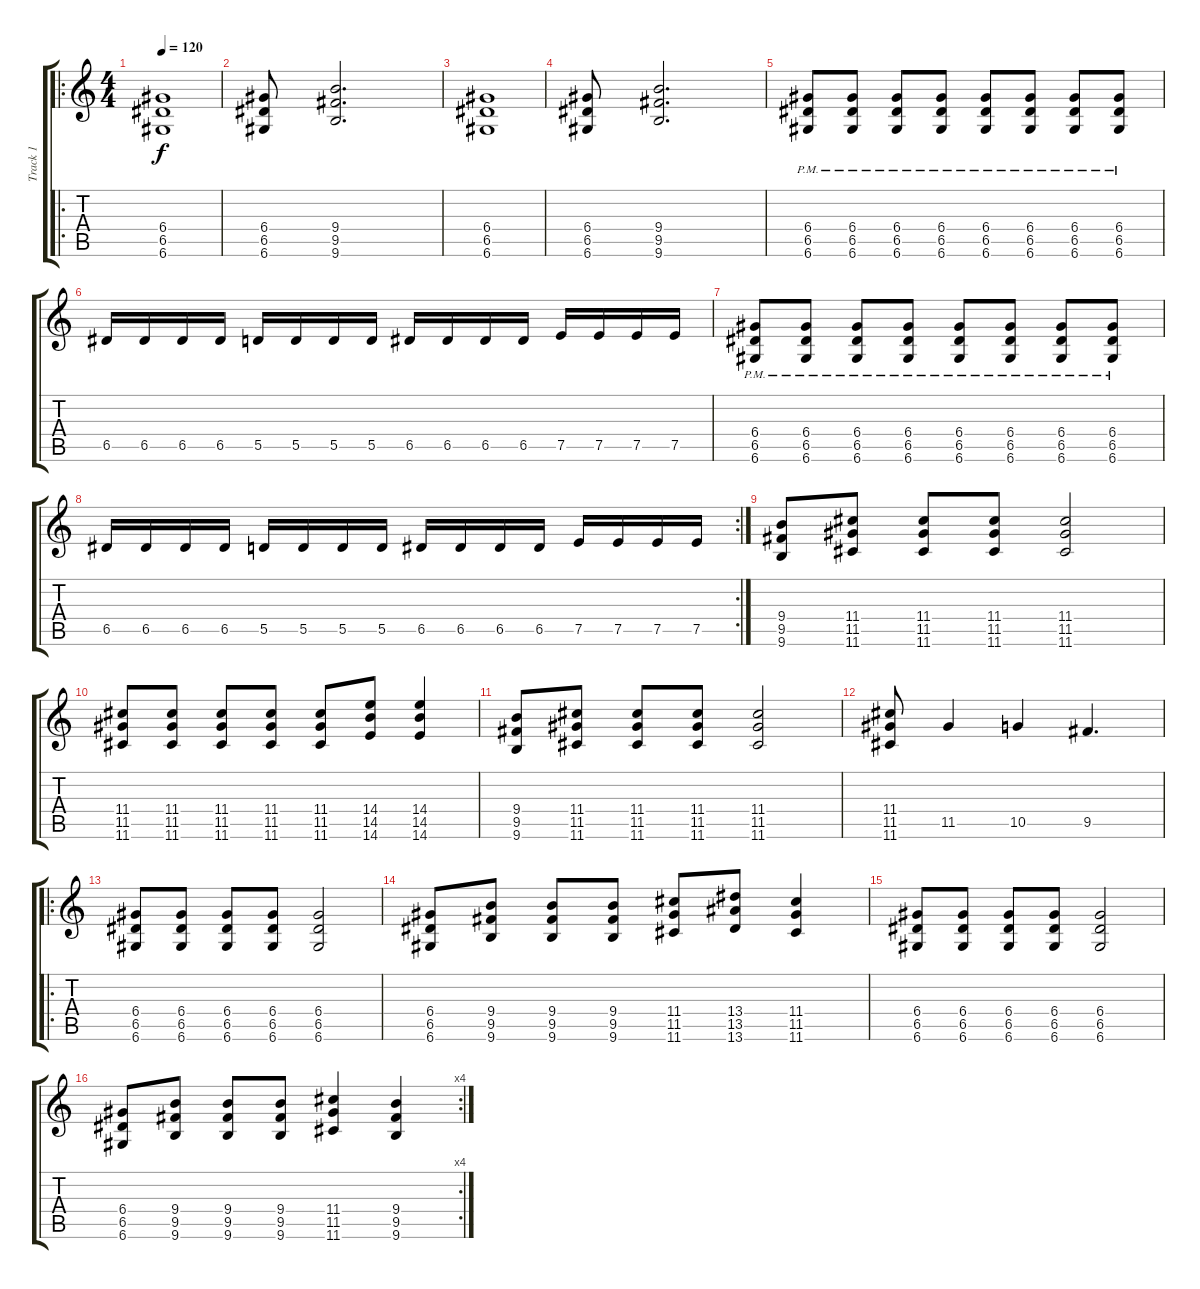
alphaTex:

\track ("Track 1" "Track 1") {instrument distortionguitar}
\staff {score tabs}
\tuning (E4 B3 G3 D3 A2 D2) {hide}
\ro
\ts (4 4)
\tempo 120
\clef g2
\ks c
(6.4 6.5 6.6).1{dy f} |
(6.4 6.5 6.6).8 (9.4 9.5 9.6).2{d} |
(6.4 6.5 6.6).1 |
(6.4 6.5 6.6).8 (9.4 9.5 9.6).2{d} |
(6.4{pm} 6.5{pm} 6.6).8 (6.4{pm} 6.5{pm} 6.6).8 (6.4{pm} 6.5{pm} 6.6).8 (6.4{pm} 6.5{pm} 6.6).8 (6.4{pm} 6.5{pm} 6.6).8 (6.4{pm} 6.5{pm} 6.6).8 (6.4{pm} 6.5{pm} 6.6).8 (6.4{pm} 6.5{pm} 6.6).8 |
6.5.16 6.5.16 6.5.16 6.5.16 5.5.16 5.5.16 5.5.16 5.5.16 6.5.16 6.5.16 6.5.16 6.5.16 7.5.16 7.5.16 7.5.16 7.5.16 |
(6.4{pm} 6.5{pm} 6.6).8 (6.4{pm} 6.5{pm} 6.6).8 (6.4{pm} 6.5{pm} 6.6).8 (6.4{pm} 6.5{pm} 6.6).8 (6.4{pm} 6.5{pm} 6.6).8 (6.4{pm} 6.5{pm} 6.6).8 (6.4{pm} 6.5{pm} 6.6).8 (6.4{pm} 6.5{pm} 6.6).8 |
\rc 2
6.5.16 6.5.16 6.5.16 6.5.16 5.5.16 5.5.16 5.5.16 5.5.16 6.5.16 6.5.16 6.5.16 6.5.16 7.5.16 7.5.16 7.5.16 7.5.16 |
(9.4 9.5 9.6).8 (11.4 11.5 11.6).8 (11.4 11.5 11.6).8 (11.4 11.5 11.6).8 (11.4 11.5 11.6).2 |
(11.4 11.5 11.6).8 (11.4 11.5 11.6).8 (11.4 11.5 11.6).8 (11.4 11.5 11.6).8 (11.4 11.5 11.6).8 (14.4 14.5 14.6).8 (14.4 14.5 14.6).4 |
(9.4 9.5 9.6).8 (11.4 11.5 11.6).8 (11.4 11.5 11.6).8 (11.4 11.5 11.6).8 (11.4 11.5 11.6).2 |
(11.4 11.5 11.6).8 11.5.4 10.5.4 9.5.4{d} |
\ro
(6.4 6.5 6.6).8 (6.4 6.5 6.6).8 (6.4 6.5 6.6).8 (6.4 6.5 6.6).8 (6.4 6.5 6.6).2 |
(6.4 6.5 6.6).8 (9.4 9.5 9.6).8 (9.4 9.5 9.6).8 (9.4 9.5 9.6).8 (11.4 11.5 11.6).8 (13.4 13.5 13.6).8 (11.4 11.5 11.6).4 |
(6.4 6.5 6.6).8 (6.4 6.5 6.6).8 (6.4 6.5 6.6).8 (6.4 6.5 6.6).8 (6.4 6.5 6.6).2 |
\rc 4
(6.4 6.5 6.6).8 (9.4 9.5 9.6).8 (9.4 9.5 9.6).8 (9.4 9.5 9.6).8 (11.4 11.5 11.6).4 (9.4 9.5 9.6).4
